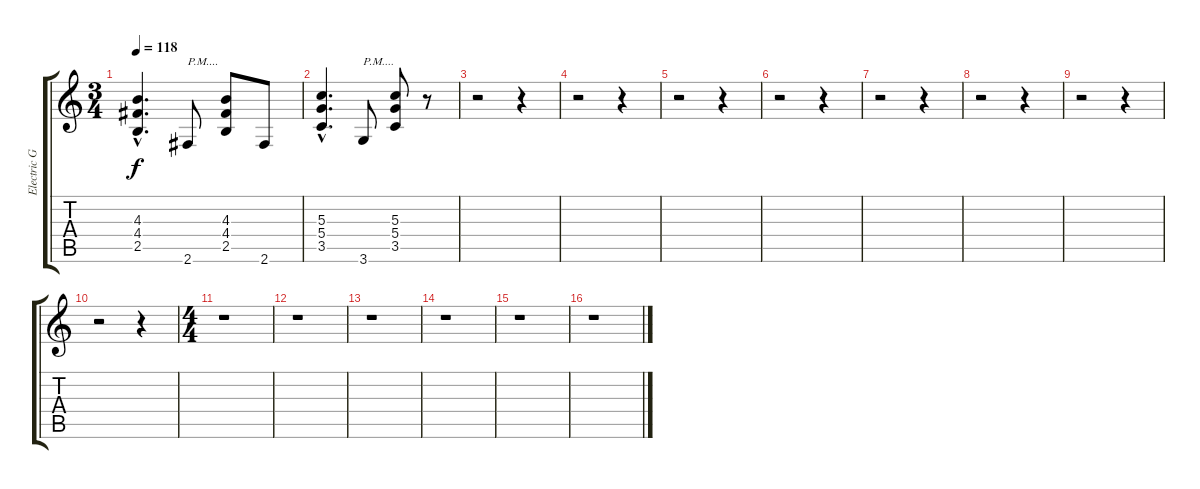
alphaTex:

\track ("Electric Guitar (Riff A)" "Electric G") {instrument distortionguitar}
\staff {score tabs}
\tuning (E4 B3 G3 D3 A2 E2) {hide}
\ts (3 4)
\tempo 118
\clef g2
\ks c
(4.3{hac} 4.4{hac} 2.5{hac}).4{d dy f} 2.6.8{txt "P.M...."} (4.3 4.4 2.5).8 2.6.8 |
(5.3{hac} 5.4{hac} 3.5{hac}).4{d} 3.6.8{txt "P.M...."} (5.3 5.4 3.5).8 r.8 |
r.2 r.4 |
r.2 r.4 |
r.2 r.4 |
r.2 r.4 |
r.2 r.4 |
r.2 r.4 |
r.2 r.4 |
r.2 r.4 |
\ts (4 4)
r.1 |
r.1 |
r.1 |
r.1 |
r.1 |
r.1
